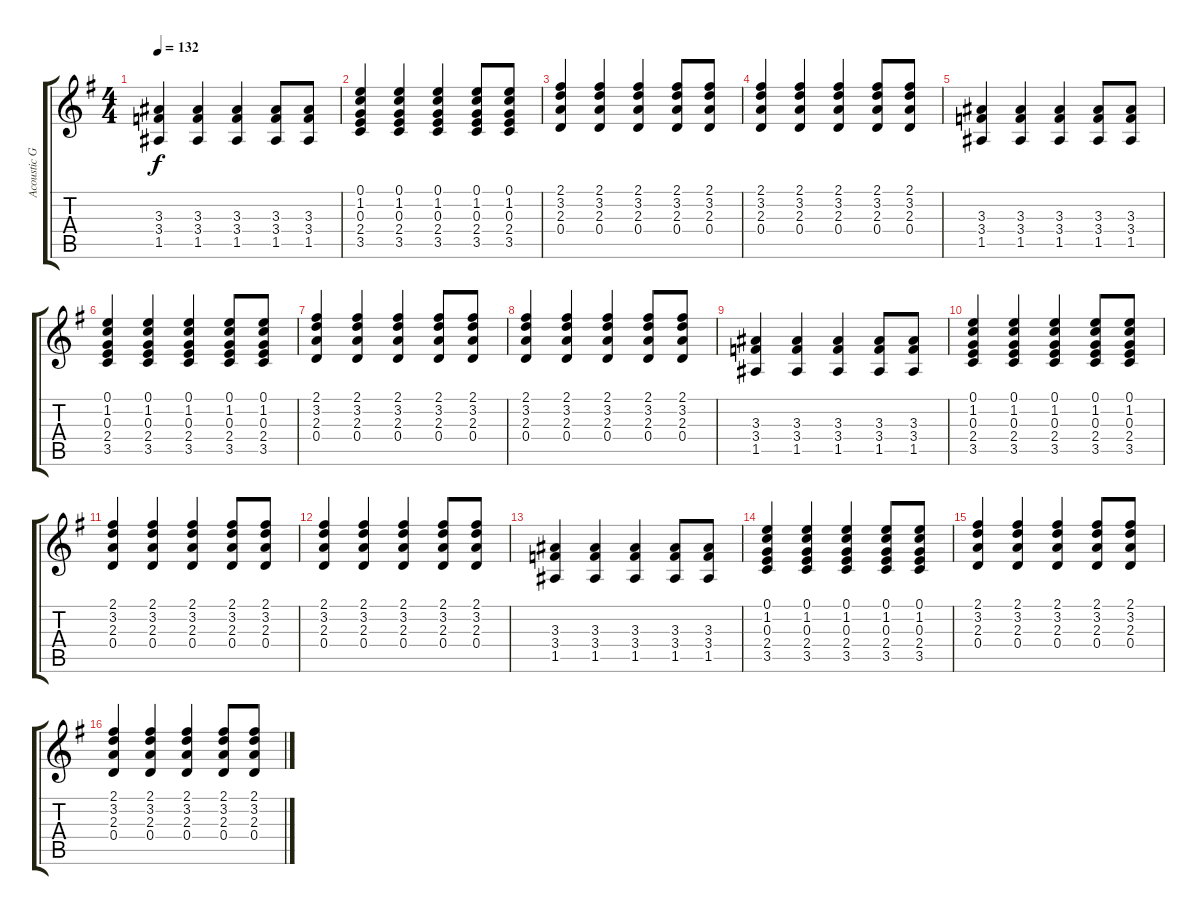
\track ("Acoustic Guitar" "Acoustic G") {instrument acousticguitarnylon}
\staff {score tabs}
\tuning (E4 B3 G3 D3 A2 E2) {hide}
\ts (4 4)
\tempo 132
\clef g2
\ks g
(3.3 3.4 1.5).4{dy f} (3.3 3.4 1.5).4 (3.3 3.4 1.5).4 (3.3 3.4 1.5).8 (3.3 3.4 1.5).8 |
(0.1 1.2 0.3 2.4 3.5).4 (0.1 1.2 0.3 2.4 3.5).4 (0.1 1.2 0.3 2.4 3.5).4 (0.1 1.2 0.3 2.4 3.5).8 (0.1 1.2 0.3 2.4 3.5).8 |
(2.1 3.2 2.3 0.4).4 (2.1 3.2 2.3 0.4).4 (2.1 3.2 2.3 0.4).4 (2.1 3.2 2.3 0.4).8 (2.1 3.2 2.3 0.4).8 |
(2.1 3.2 2.3 0.4).4 (2.1 3.2 2.3 0.4).4 (2.1 3.2 2.3 0.4).4 (2.1 3.2 2.3 0.4).8 (2.1 3.2 2.3 0.4).8 |
(3.3 3.4 1.5).4 (3.3 3.4 1.5).4 (3.3 3.4 1.5).4 (3.3 3.4 1.5).8 (3.3 3.4 1.5).8 |
(0.1 1.2 0.3 2.4 3.5).4 (0.1 1.2 0.3 2.4 3.5).4 (0.1 1.2 0.3 2.4 3.5).4 (0.1 1.2 0.3 2.4 3.5).8 (0.1 1.2 0.3 2.4 3.5).8 |
(2.1 3.2 2.3 0.4).4 (2.1 3.2 2.3 0.4).4 (2.1 3.2 2.3 0.4).4 (2.1 3.2 2.3 0.4).8 (2.1 3.2 2.3 0.4).8 |
(2.1 3.2 2.3 0.4).4 (2.1 3.2 2.3 0.4).4 (2.1 3.2 2.3 0.4).4 (2.1 3.2 2.3 0.4).8 (2.1 3.2 2.3 0.4).8 |
(3.3 3.4 1.5).4 (3.3 3.4 1.5).4 (3.3 3.4 1.5).4 (3.3 3.4 1.5).8 (3.3 3.4 1.5).8 |
(0.1 1.2 0.3 2.4 3.5).4 (0.1 1.2 0.3 2.4 3.5).4 (0.1 1.2 0.3 2.4 3.5).4 (0.1 1.2 0.3 2.4 3.5).8 (0.1 1.2 0.3 2.4 3.5).8 |
(2.1 3.2 2.3 0.4).4 (2.1 3.2 2.3 0.4).4 (2.1 3.2 2.3 0.4).4 (2.1 3.2 2.3 0.4).8 (2.1 3.2 2.3 0.4).8 |
(2.1 3.2 2.3 0.4).4 (2.1 3.2 2.3 0.4).4 (2.1 3.2 2.3 0.4).4 (2.1 3.2 2.3 0.4).8 (2.1 3.2 2.3 0.4).8 |
(3.3 3.4 1.5).4 (3.3 3.4 1.5).4 (3.3 3.4 1.5).4 (3.3 3.4 1.5).8 (3.3 3.4 1.5).8 |
(0.1 1.2 0.3 2.4 3.5).4 (0.1 1.2 0.3 2.4 3.5).4 (0.1 1.2 0.3 2.4 3.5).4 (0.1 1.2 0.3 2.4 3.5).8 (0.1 1.2 0.3 2.4 3.5).8 |
(2.1 3.2 2.3 0.4).4 (2.1 3.2 2.3 0.4).4 (2.1 3.2 2.3 0.4).4 (2.1 3.2 2.3 0.4).8 (2.1 3.2 2.3 0.4).8 |
(2.1 3.2 2.3 0.4).4 (2.1 3.2 2.3 0.4).4 (2.1 3.2 2.3 0.4).4 (2.1 3.2 2.3 0.4).8 (2.1 3.2 2.3 0.4).8
